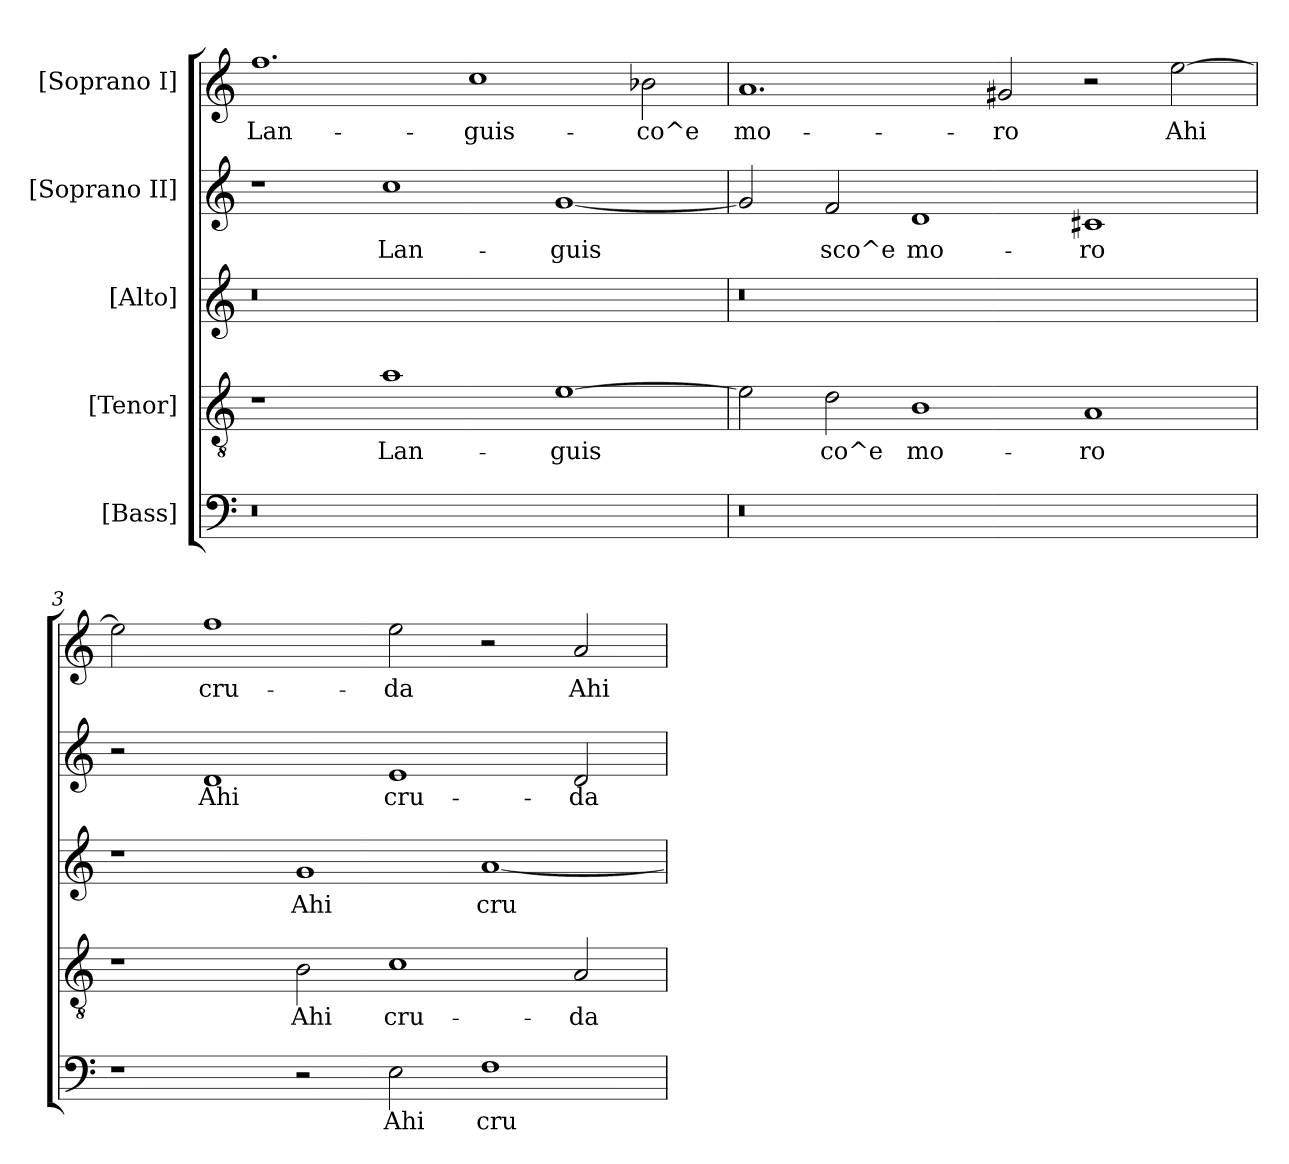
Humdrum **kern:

**kern	**text	**kern	**text	**kern	**text	**kern	**text	**kern	**text
*part5	*part5	*part4	*part4	*part3	*part3	*part2	*part2	*part1	*part1
*staff5	*staff5	*staff4	*staff4	*staff3	*staff3	*staff2	*staff2	*staff1	*staff1
*I"[Bass]	*	*I"[Tenor]	*	*I"[Alto]	*	*I"[Soprano II]	*	*I"[Soprano I]	*
!!LO:PB:g=z
*stria5	*	*stria5	*	*stria5	*	*stria5	*	*stria5	*
*clefF4	*	*clefGv2	*	*clefG2	*	*clefG2	*	*clefG2	*
*k[]	*	*k[]	*	*k[]	*	*k[]	*	*k[]	*
*C:	*	*C:	*	*C:	*	*C:	*	*C:	*
=1	=1	=1	=1	=1	=1	=1	=1	=1	=1
!	!	!	!	!	!	!	!	!	!LO:LY:b:cj
0.r	.	1r	.	0.r	.	1r	.	1.ff	Lan-
!	!	!	!LO:LY:b:cj	!	!	!	!LO:LY:b:cj	!	!
.	.	1a	Lan-	.	.	1cc	Lan-	.	.
!	!	!	!	!	!	!	!	!	!LO:LY:b:cj
.	.	.	.	.	.	.	.	1cc	-guis-
!	!	!	!LO:LY:b:cj	!	!	!	!LO:LY:b:cj	!	!
.	.	[>1e	-guis-	.	.	[<1g	-guis-	.	.
!	!	!	!	!	!	!	!	!	!LO:LY:b:cj
.	.	.	.	.	.	.	.	2b-X\	-co^e
=2	=2	=2	=2	=2	=2	=2	=2	=2	=2
!	!	!	!LO:LY:b:cj	!	!	!	!LO:LY:b:cj	!	!LO:LY:b:cj
0.r	.	2e\]	--	0.r	.	2g/]	--	1.a	mo-
!	!	!	!LO:LY:b:cj	!	!	!	!LO:LY:b:cj	!	!
.	.	2d\	-co^e	.	.	2f/	-sco^e	.	.
!	!	!	!LO:LY:b:cj	!	!	!	!LO:LY:b:cj	!	!
.	.	1B	mo-	.	.	1d	mo-	.	.
!	!	!	!	!	!	!	!	!	!LO:LY:b:cj
.	.	.	.	.	.	.	.	2g#X/	-ro
!	!	!	!LO:LY:b:cj	!	!	!	!LO:LY:b:cj	!	!
.	.	1A	-ro	.	.	1c#X	-ro	2r	.
!	!	!	!	!	!	!	!	!	!LO:LY:b:cj
.	.	.	.	.	.	.	.	[>2ee\	Ahi
=3	=3	=3	=3	=3	=3	=3	=3	=3	=3
!	!	!	!	!	!	!	!	!	!LO:LY:b:cj
1r	.	1r	.	1r	.	2r	.	2ee\]	.
!	!	!	!	!	!	!	!LO:LY:b:cj	!	!LO:LY:b:cj
.	.	.	.	.	.	1d	Ahi	1ff	cru-
!	!	!	!LO:LY:b:cj	!	!LO:LY:b:cj	!	!	!	!
2r	.	2B\	Ahi	1g	Ahi	.	.	.	.
!	!LO:LY:b:cj	!	!LO:LY:b:cj	!	!	!	!LO:LY:b:cj	!	!LO:LY:b:cj
2E\	Ahi	1c	cru-	.	.	1e	cru-	2ee\	-da
!	!LO:LY:b:cj	!	!	!	!LO:LY:b:cj	!	!	!	!
1F	cru-	.	.	[<1a	cru-	.	.	2r	.
!	!	!	!LO:LY:b:cj	!	!	!	!LO:LY:b:cj	!	!LO:LY:b:cj
.	.	2A/	-da	.	.	2d/	-da	2a/	Ahi
=	=	=	=	=	=	=	=	=	=
*-	*-	*-	*-	*-	*-	*-	*-	*-	*-
